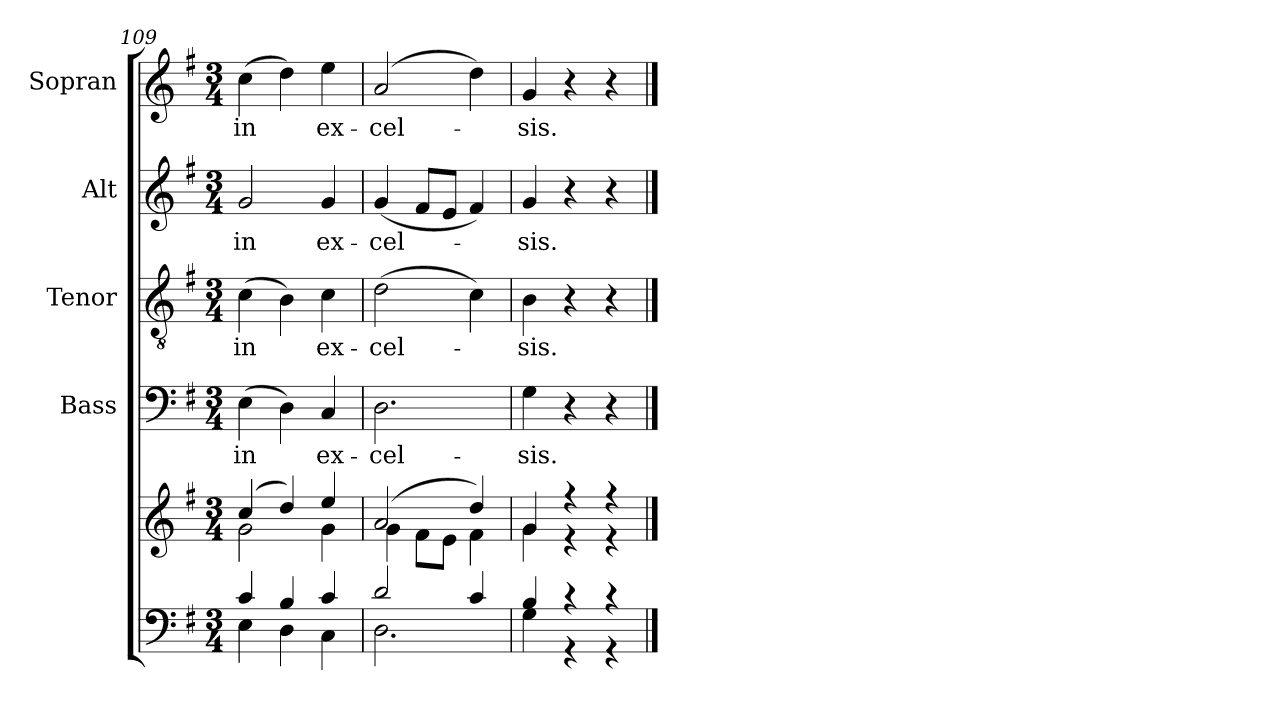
**kern	**kern	**kern	**text	**kern	**text	**kern	**text	**kern	**text
*part5	*part5	*part4	*part4	*part3	*part3	*part2	*part2	*part1	*part1
*staff6	*staff5	*staff4	*staff4	*staff3	*staff3	*staff2	*staff2	*staff1	*staff1
*	*	*I"Bass	*	*I"Tenor	*	*I"Alt	*	*I"Sopran	*
*	*	*I'B.	*	*I'T.	*	*I'A.	*	*I'S.	*
*clefF4	*clefG2	*clefF4	*	*clefGv2	*	*clefG2	*	*clefG2	*
*k[f#]	*k[f#]	*k[f#]	*	*k[f#]	*	*k[f#]	*	*k[f#]	*
*G:	*G:	*G:	*	*G:	*	*G:	*	*G:	*
*M3/4	*M3/4	*M3/4	*	*M3/4	*	*M3/4	*	*M3/4	*
=109	=109	=109	=109	=109	=109	=109	=109	=109	=109
*^	*^	*	*	*	*	*	*	*	*
!	!	!	!	!	!LO:LY:b	!	!LO:LY:b	!	!LO:LY:b	!	!LO:LY:b
4c/	4E\	(4cc/	2g\	(>4E\	in	(>4c\	in	2g/	in	(>4cc\	in
4B/	4D\	4dd/)	.	4D\)	.	4B\)	.	.	.	4dd\)	.
!	!	!	!	!	!LO:LY:b	!	!LO:LY:b	!	!LO:LY:b	!	!LO:LY:b
4c/	4C\	4ee/	4g\	4C/	ex-	4c\	ex-	4g/	ex-	4ee\	ex-
=110	=110	=110	=110	=110	=110	=110	=110	=110	=110	=110	=110
!	!	!	!	!	!LO:LY:b	!	!LO:LY:b	!	!LO:LY:b	!	!LO:LY:b
2d/	2.D\	(2a/	4g\	2.D\	-cel-	(>2d\	-cel-	(<4g/	-cel-	(2a/	-cel-
.	.	.	8f#\L	.	.	.	.	8f#/L	.	.	.
.	.	.	8e\J	.	.	.	.	8e/J	.	.	.
4c/	.	4dd/)	4f#\	.	.	4c\)	.	4f#/)	.	4dd\)	.
=111	=111	=111	=111	=111	=111	=111	=111	=111	=111	=111	=111
!	!	!	!	!	!LO:LY:b	!	!LO:LY:b	!	!LO:LY:b	!	!LO:LY:b
4B/	4G\	4g/	4g\	4G\	-sis.	4B\	-sis.	4g/	-sis.	4g/	-sis.
4r	4r	4r	4r	4r	.	4r	.	4r	.	4r	.
4r	4r	4r	4r	4r	.	4r	.	4r	.	4r	.
*v	*v	*	*	*	*	*	*	*	*	*	*
*	*v	*v	*	*	*	*	*	*	*	*
==	==	==	==	==	==	==	==	==	==
*-	*-	*-	*-	*-	*-	*-	*-	*-	*-
